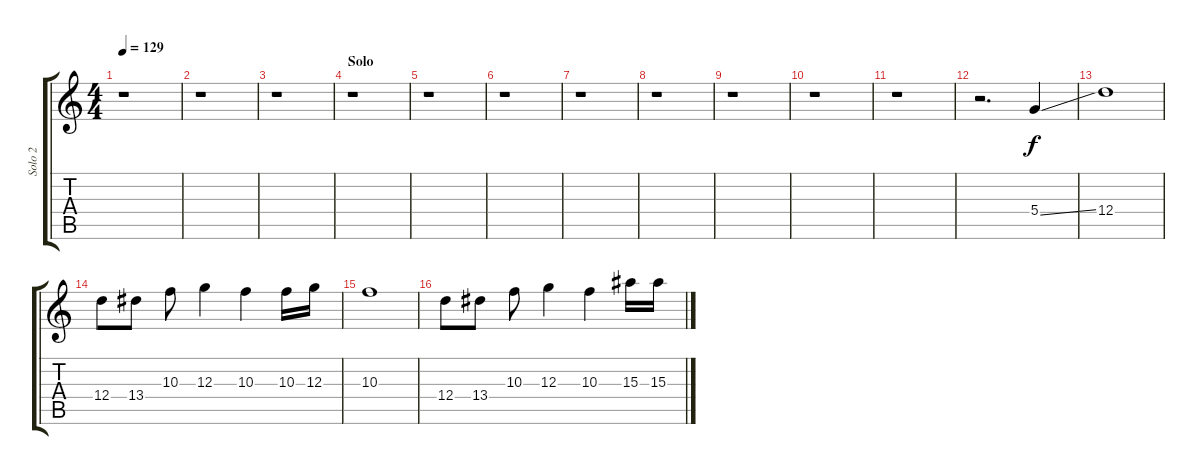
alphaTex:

\track ("Solo 2" "Solo 2") {instrument overdrivenguitar}
\staff {score tabs}
\tuning (E4 B3 G3 D3 A2 E2) {hide}
\ts (4 4)
\tempo 129
\clef g2
\ks c
r.1{dy f} |
r.1 |
r.1 |
\section ("" "Solo")
r.1 |
r.1 |
r.1 |
r.1 |
r.1 |
r.1 |
r.1 |
r.1 |
r.2{d} 5.4{ss}.4 |
12.4.1 |
12.4.8 13.4.8 10.3.8 12.3.4 10.3.4 10.3.16 12.3.16 |
10.3.1 |
12.4.8 13.4.8 10.3.8 12.3.4 10.3.4 15.3.16 15.3.16
